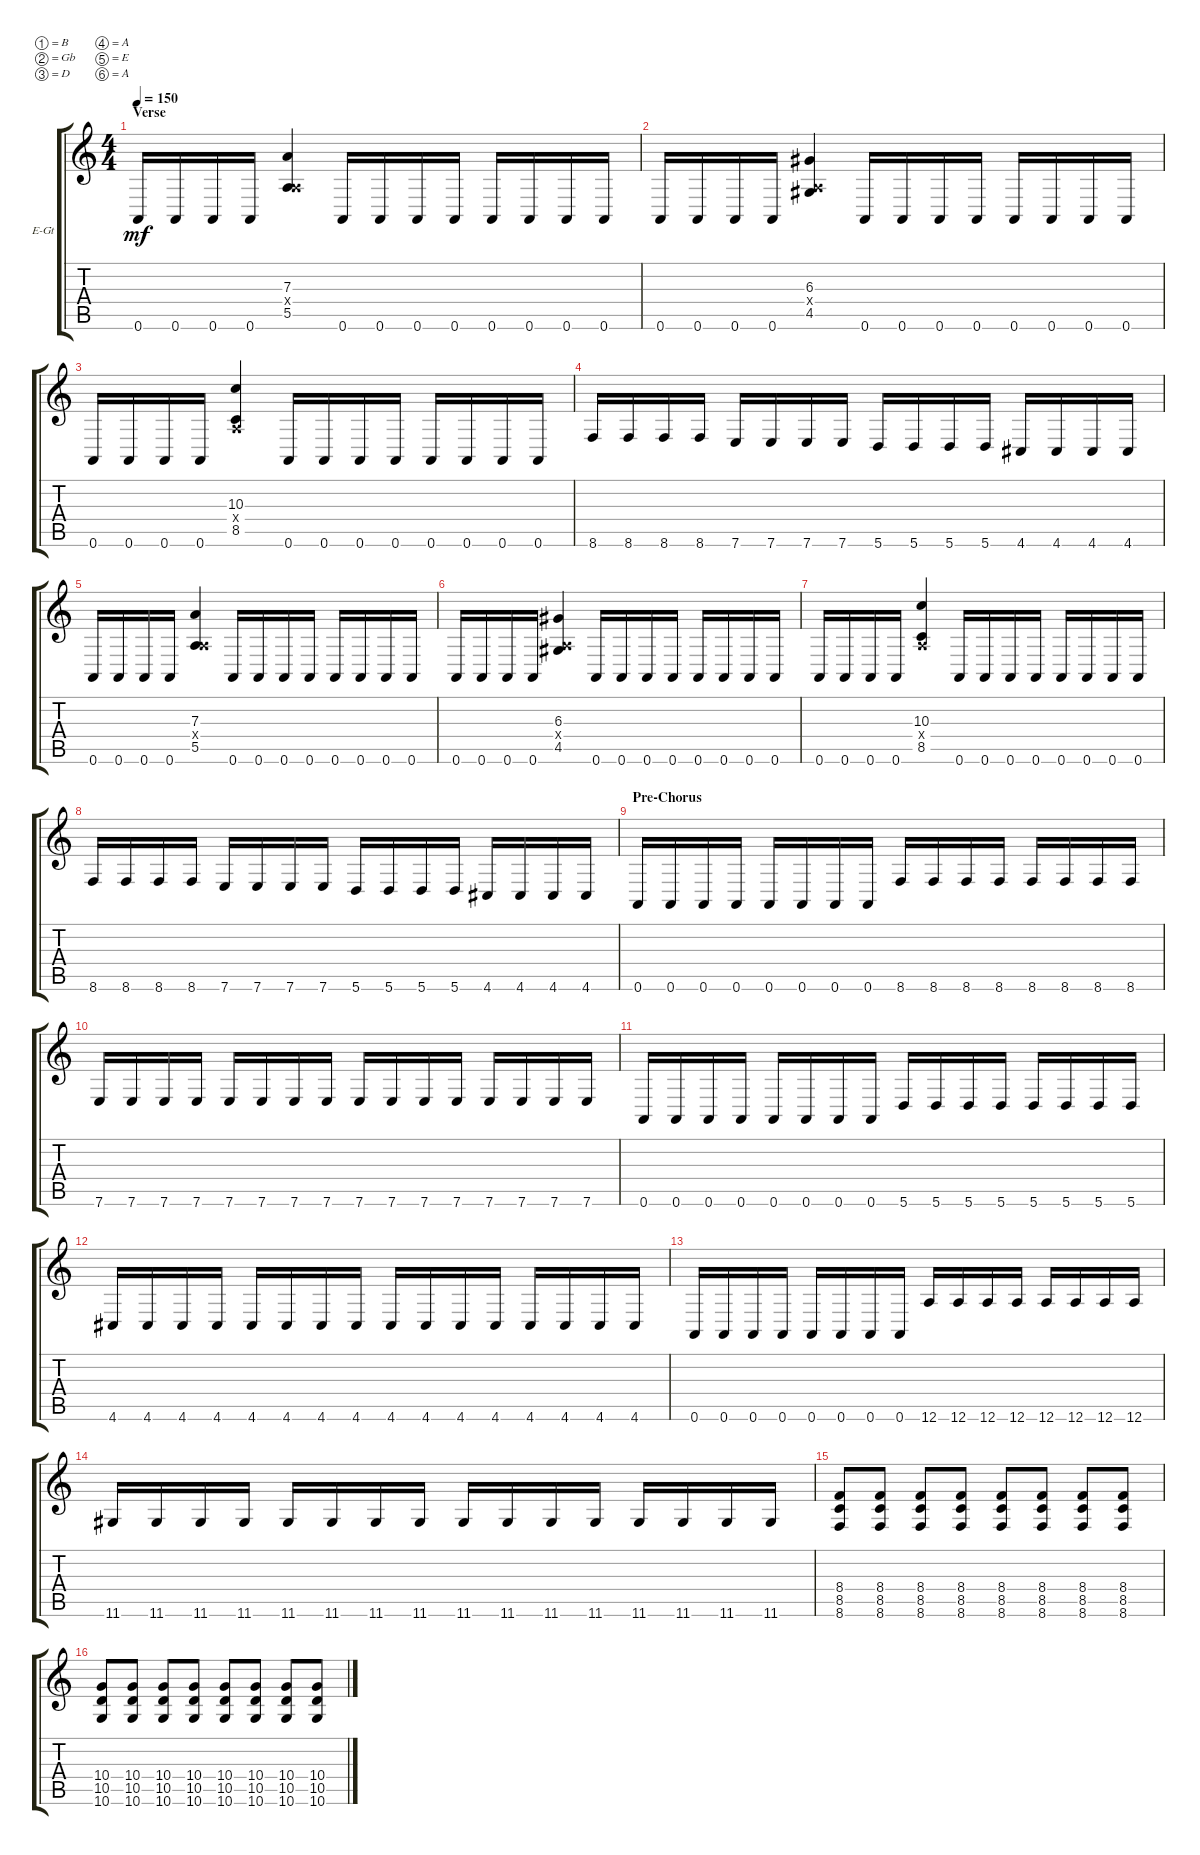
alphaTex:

\bracketExtendMode groupsimilarinstruments
\firstSystemTrackNameOrientation horizontal
\otherSystemsTrackNameOrientation horizontal
\track ("Rhythm Guitar 2" "E-Gt") {instrument distortionguitar}
\staff {score tabs}
\tuning (B3 Gb3 D3 A2 E2 A1)
\ts (4 4)
\section ("" "Verse")
\tempo 150
\clef g2
\scale
0.333333
\ks aminor
0.6.16{dy mf} 0.6.16 0.6.16 0.6.16 (5.5 7.3 0.4{x}).4 0.6.16 0.6.16 0.6.16 0.6.16 0.6.16 0.6.16 0.6.16 0.6.16 |
\scale
0.333333 0.6.16 0.6.16 0.6.16 0.6.16 (4.5 6.3 0.4{x}).4 0.6.16 0.6.16 0.6.16 0.6.16 0.6.16 0.6.16 0.6.16 0.6.16 |
\scale
0.333333 0.6.16 0.6.16 0.6.16 0.6.16 (8.5 10.3 0.4{x}).4 0.6.16 0.6.16 0.6.16 0.6.16 0.6.16 0.6.16 0.6.16 0.6.16 |
\scale
0.333333 8.6.16 8.6.16 8.6.16 8.6.16 7.6.16 7.6.16 7.6.16 7.6.16 5.6.16 5.6.16 5.6.16 5.6.16 4.6.16 4.6.16 4.6.16 4.6.16 |
0.6.16 0.6.16 0.6.16 0.6.16 (5.5 7.3 0.4{x}).4 0.6.16 0.6.16 0.6.16 0.6.16 0.6.16 0.6.16 0.6.16 0.6.16 |
0.6.16 0.6.16 0.6.16 0.6.16 (4.5 6.3 0.4{x}).4 0.6.16 0.6.16 0.6.16 0.6.16 0.6.16 0.6.16 0.6.16 0.6.16 |
0.6.16 0.6.16 0.6.16 0.6.16 (8.5 10.3 0.4{x}).4 0.6.16 0.6.16 0.6.16 0.6.16 0.6.16 0.6.16 0.6.16 0.6.16 |
8.6.16 8.6.16 8.6.16 8.6.16 7.6.16 7.6.16 7.6.16 7.6.16 5.6.16 5.6.16 5.6.16 5.6.16 4.6.16 4.6.16 4.6.16 4.6.16 |
\section ("" "Pre-Chorus")
\scale
0.333333 0.6.16 0.6.16 0.6.16 0.6.16 0.6.16 0.6.16 0.6.16 0.6.16 8.6.16 8.6.16 8.6.16 8.6.16 8.6.16 8.6.16 8.6.16 8.6.16 |
\scale
0.333333 7.6.16 7.6.16 7.6.16 7.6.16 7.6.16 7.6.16 7.6.16 7.6.16 7.6.16 7.6.16 7.6.16 7.6.16 7.6.16 7.6.16 7.6.16 7.6.16 |
\scale
0.333333 0.6.16 0.6.16 0.6.16 0.6.16 0.6.16 0.6.16 0.6.16 0.6.16 5.6.16 5.6.16 5.6.16 5.6.16 5.6.16 5.6.16 5.6.16 5.6.16 |
\scale
0.333333 4.6.16 4.6.16 4.6.16 4.6.16 4.6.16 4.6.16 4.6.16 4.6.16 4.6.16 4.6.16 4.6.16 4.6.16 4.6.16 4.6.16 4.6.16 4.6.16 |
\scale
0.333333 0.6.16 0.6.16 0.6.16 0.6.16 0.6.16 0.6.16 0.6.16 0.6.16 12.6.16 12.6.16 12.6.16 12.6.16 12.6.16 12.6.16 12.6.16 12.6.16 |
\scale
0.333333 11.6.16 11.6.16 11.6.16 11.6.16 11.6.16 11.6.16 11.6.16 11.6.16 11.6.16 11.6.16 11.6.16 11.6.16 11.6.16 11.6.16 11.6.16 11.6.16 |
\scale
0.333333 (8.6 8.5 8.4).8 (8.6 8.5 8.4).8 (8.6 8.5 8.4).8 (8.6 8.5 8.4).8 (8.6 8.5 8.4).8 (8.6 8.5 8.4).8 (8.6 8.5 8.4).8 (8.6 8.5 8.4).8 |
\scale
0.333333 (10.6 10.5 10.4).8 (10.6 10.5 10.4).8 (10.6 10.5 10.4).8 (10.6 10.5 10.4).8 (10.6 10.5 10.4).8 (10.6 10.5 10.4).8 (10.6 10.5 10.4).8 (10.6 10.5 10.4).8
